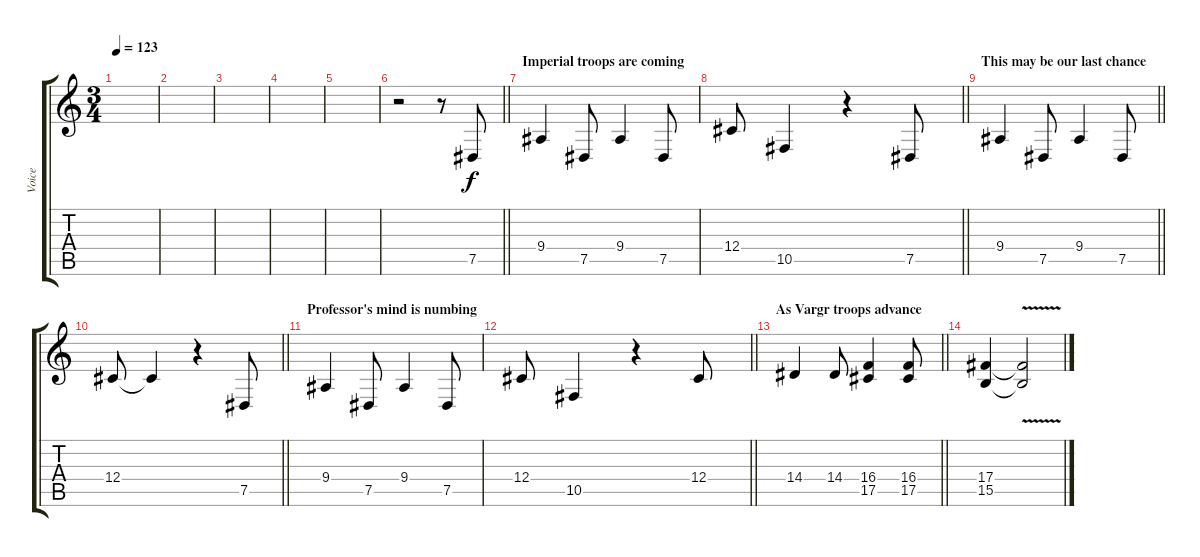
\track ("Voice" "Voice") {instrument lead1square}
\staff {score tabs}
\tuning (Eb4 Bb3 Gb3 Db3 Ab2 Eb2) {hide}
\ts (3 4)
\tempo 123
\clef g2
\ks c
|
|
|
|
|
\barLineRight lightlight
r.2 r.8 7.5.8 |
\section ("" "Imperial troops are coming")
9.4.4 7.5.8 9.4.4 7.5.8 |
\barLineRight lightlight
12.4.8 10.5.4 r.4 7.5.8 |
\section ("" "This may be our last chance")
\barLineRight lightlight
9.4.4 7.5.8 9.4.4 7.5.8 |
\barLineRight lightlight
12.4.8 12.4{t}.4 r.4 7.5.8 |
\section ("" "Professor's mind is numbing")
9.4.4 7.5.8 9.4.4 7.5.8 |
\barLineRight lightlight
12.4.8 10.5.4 r.4 12.4.8 |
\section ("" "As Vargr troops advance")
\barLineRight lightlight
14.4.4 14.4.8 (16.4 17.5).4 (16.4 17.5).8 |
(17.4 15.5).4 (17.4{v t} 15.5{t}).2
